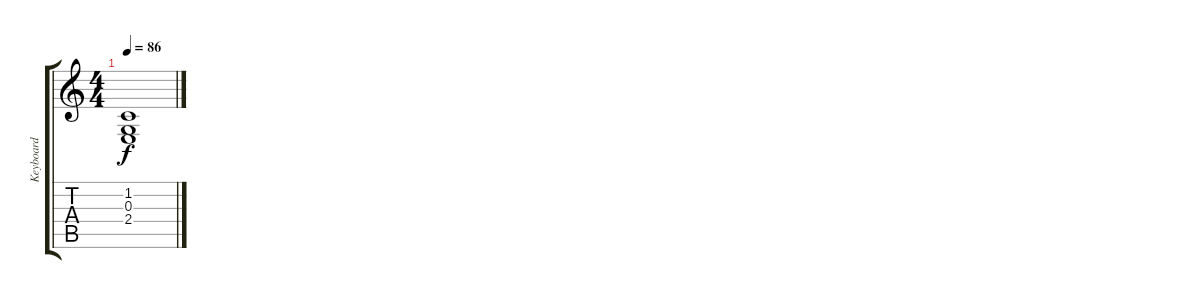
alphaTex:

\track ("Keyboard" "Keyboard") {instrument drawbarorgan}
\staff {score tabs}
\tuning (E4 B3 G3 D3 A2 E2) {hide}
\ts (4 4)
\tempo 86
\clef g2
\ks c
(1.2 0.3 2.4).1{dy f}
